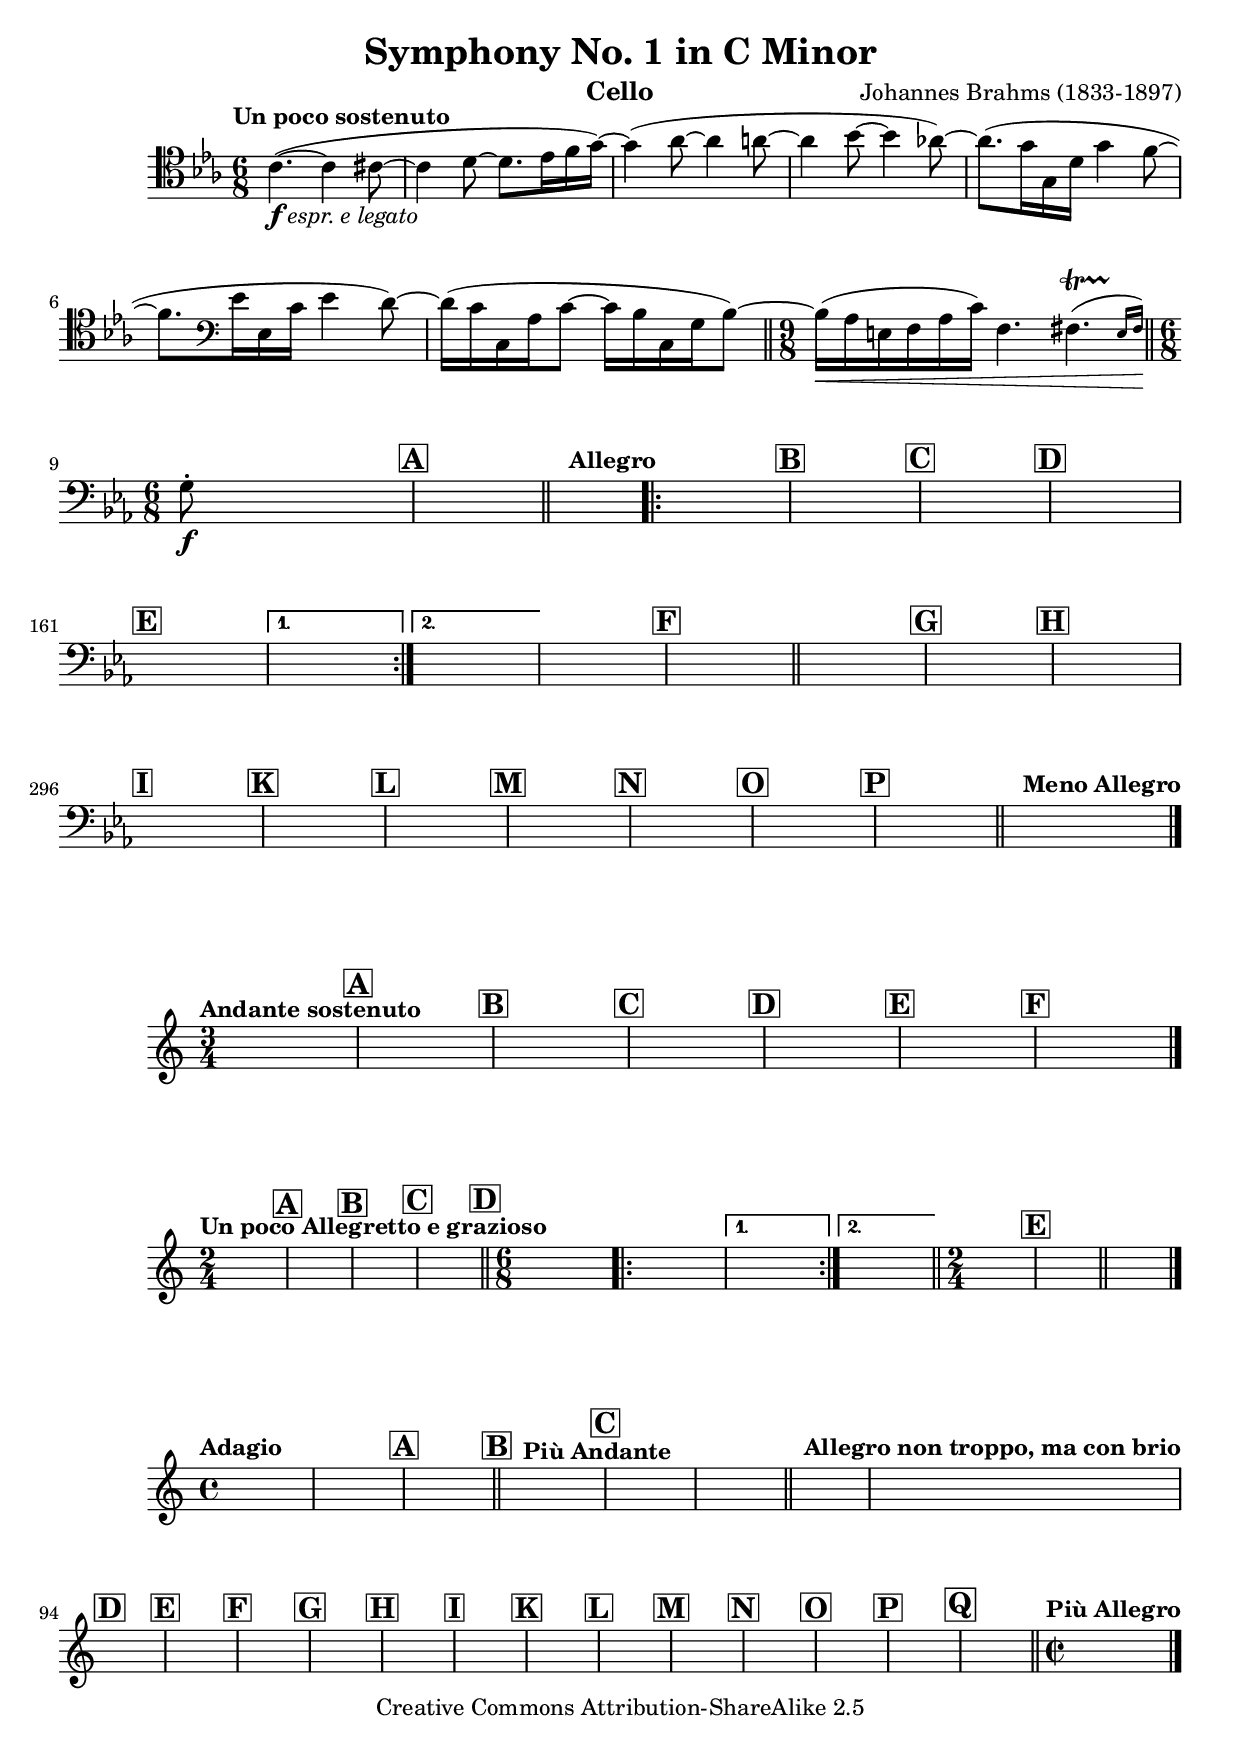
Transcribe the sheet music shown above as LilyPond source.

\version "2.13.49"

\include "defs.ily"
\version "2.13.49"

celloMvtI = \relative c'
{
  \key c \minor
  %6/8
  \clef tenor
  c4.~(_\markup{\dynamic f \italic{espr. e legato}} c4 cis8~
  cis4 d8~ d8. ees16 f g~) |
  g4( aes8~ aes4 a8~ |
  a4 bes8~ bes4 aes8~) |
  aes8.( g16 g, d' g4 f8~ |
  f8. \clef bass ees16 ees, c' ees4 d8~) |
  d16( c c, aes' c8~ c16 bes c, g' bes8~) |
  %9/8
  bes16(\< aes e f aes c) f,4.
    \afterGrace fis(\startTrillSpan {e16[\stopTrillSpan fis])} |
  %6/8
  g8-.\f
}

celloMvtII = \relative c'
{
}

celloMvtIII = \relative c'
{
}

celloMvtIV = \relative c'
{
}


instrument = "Cello"

notesMvtI = \celloMvtI
notesMvtII = \celloMvtII
notesMvtIII = \celloMvtIII
notesMvtIV = \celloMvtIV

\include "part.ily"
